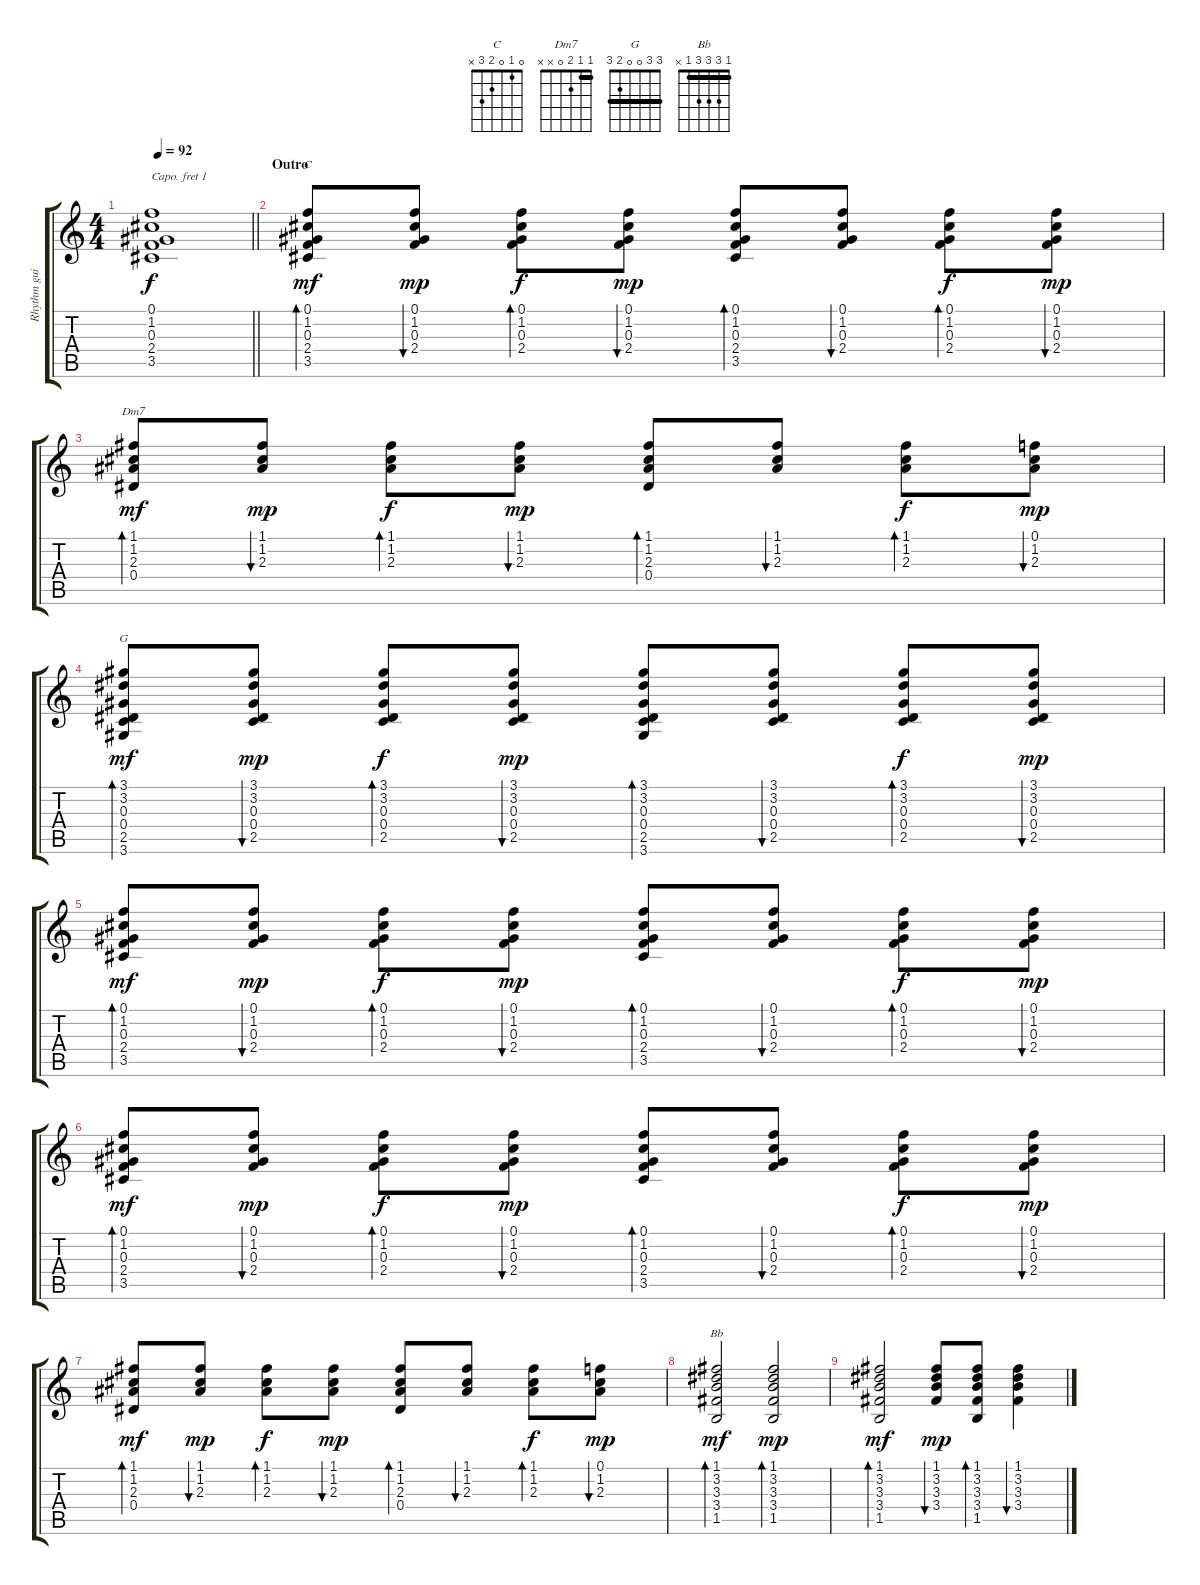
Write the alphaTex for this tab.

\track ("Rhythm guitar (Capo I)" "Rhythm gui") {instrument acousticguitarsteel}
\staff {score tabs}
\capo 1
\tuning (E4 B3 G3 D3 A2 E2) {hide}
\chord ("C" 0 1 0 2 3 x)
\chord ("Dm7" 1 1 2 0 x x) {barre 1}
\chord ("G" 3 3 0 0 2 3) {barre 3}
\chord ("Bb" 1 3 3 3 1 x) {barre 1}
\ts (4 4)
\tempo 92
\clef g2
\barLineRight lightlight
\ks c
(0.1{t} 1.2{t} 0.3{t} 2.4{t} 3.5{t}).1{dy f} |
\section ("" "Outro")
(0.1 1.2 0.3 2.4 3.5).8{bd 30 ch "C" dy mf} (0.1 1.2 0.3 2.4).8{bu 30 dy mp} (0.1 1.2 0.3 2.4).8{bd 30 dy f} (0.1 1.2 0.3 2.4).8{bu 30 dy mp} (0.1 1.2 0.3 2.4 3.5).8{bd 30} (0.1 1.2 0.3 2.4).8{bu 30} (0.1 1.2 0.3 2.4).8{bd 30 dy f} (0.1 1.2 0.3 2.4).8{bu 30 dy mp} |
(1.1 1.2 2.3 0.4).8{bd 30 ch "Dm7" dy mf} (1.1 1.2 2.3).8{bu 30 dy mp} (1.1 1.2 2.3).8{bd 30 dy f} (1.1 1.2 2.3).8{bu 30 dy mp} (1.1 1.2 2.3 0.4).8{bd 30} (1.1 1.2 2.3).8{bu 30} (1.1 1.2 2.3).8{bd 30 dy f} (0.1 1.2 2.3).8{bu 30 dy mp} |
(3.1 3.2 0.3 0.4 2.5 3.6).8{bd 30 ch "G" dy mf} (3.1 3.2 0.3 0.4 2.5).8{bu 30 dy mp} (3.1 3.2 0.3 0.4 2.5).8{bd 30 dy f} (3.1 3.2 0.3 0.4 2.5).8{bu 30 dy mp} (3.1 3.2 0.3 0.4 2.5 3.6).8{bd 30} (3.1 3.2 0.3 0.4 2.5).8{bu 30} (3.1 3.2 0.3 0.4 2.5).8{bd 30 dy f} (3.1 3.2 0.3 0.4 2.5).8{bu 30 dy mp} |
(0.1 1.2 0.3 2.4 3.5).8{bd 30 dy mf} (0.1 1.2 0.3 2.4).8{bu 30 dy mp} (0.1 1.2 0.3 2.4).8{bd 30 dy f} (0.1 1.2 0.3 2.4).8{bu 30 dy mp} (0.1 1.2 0.3 2.4 3.5).8{bd 30} (0.1 1.2 0.3 2.4).8{bu 30} (0.1 1.2 0.3 2.4).8{bd 30 dy f} (0.1 1.2 0.3 2.4).8{bu 30 dy mp} |
(0.1 1.2 0.3 2.4 3.5).8{bd 30 dy mf volume 0} (0.1 1.2 0.3 2.4).8{bu 30 dy mp} (0.1 1.2 0.3 2.4).8{bd 30 dy f} (0.1 1.2 0.3 2.4).8{bu 30 dy mp} (0.1 1.2 0.3 2.4 3.5).8{bd 30} (0.1 1.2 0.3 2.4).8{bu 30} (0.1 1.2 0.3 2.4).8{bd 30 dy f} (0.1 1.2 0.3 2.4).8{bu 30 dy mp} |
(1.1 1.2 2.3 0.4).8{bd 30 dy mf} (1.1 1.2 2.3).8{bu 30 dy mp} (1.1 1.2 2.3).8{bd 30 dy f} (1.1 1.2 2.3).8{bu 30 dy mp} (1.1 1.2 2.3 0.4).8{bd 30} (1.1 1.2 2.3).8{bu 30} (1.1 1.2 2.3).8{bd 30 dy f} (0.1 1.2 2.3).8{bu 30 dy mp} |
(1.1 3.2 3.3 3.4 1.5).2{bd 30 ch "Bb" dy mf} (1.1 3.2 3.3 3.4 1.5).2{bd 30 dy mp} |
(1.1 3.2 3.3 3.4 1.5).2{bd 30 dy mf} (1.1 3.2 3.3 3.4).8{bu 30 dy mp} (1.1 3.2 3.3 3.4 1.5).8{bd 30} (1.1 3.2 3.3 3.4).4{bu 30}
